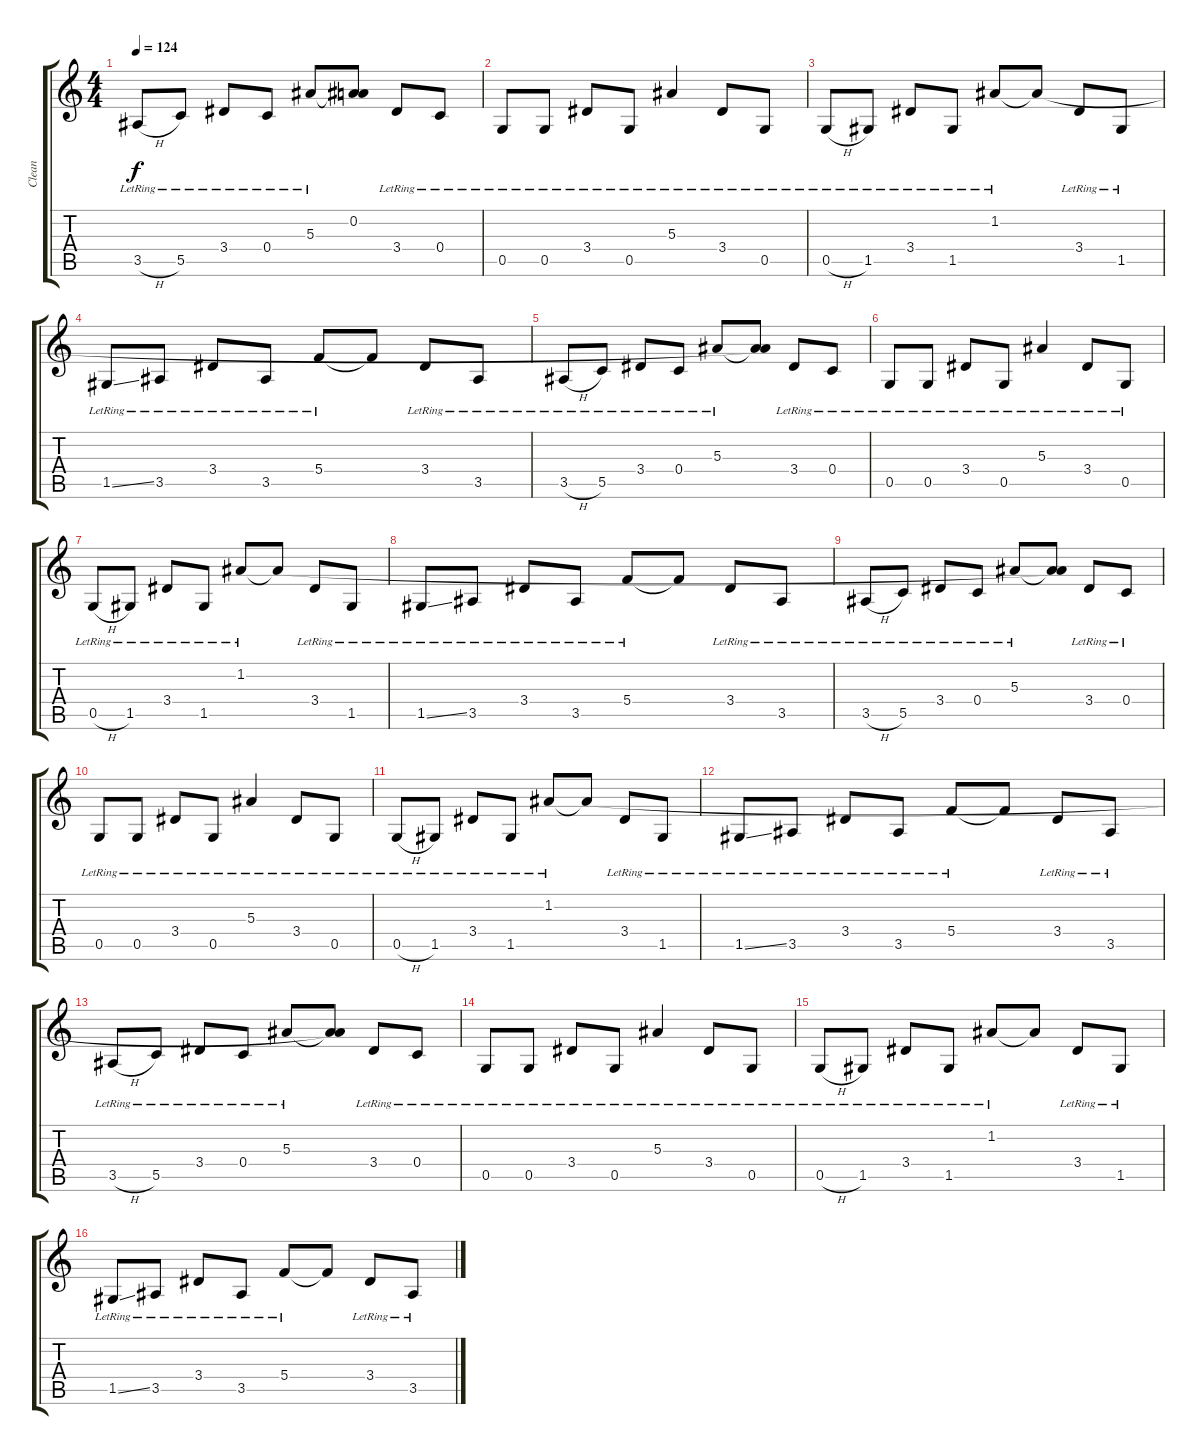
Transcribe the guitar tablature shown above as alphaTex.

\track ("Clean" "Clean") {instrument electricguitarclean}
\staff {score tabs}
\tuning (D4 A3 F3 C3 G2 C2) {hide}
\ts (4 4)
\tempo 124
\clef g2
\ks c
3.5{h lr}.8{dy f instrument electricguitarclean} 5.5{lr}.8 3.4{lr}.8 0.4{lr}.8 5.3{lr}.8 (0.2 5.3{t}).8 3.4{lr}.8 0.4{lr}.8 |
0.5{lr}.8 0.5{lr}.8 3.4{lr}.8 0.5{lr}.8 5.3{lr}.4 3.4{lr}.8 0.5{lr}.8 |
0.5{h lr}.8 1.5{lr}.8 3.4{lr}.8 1.5{lr}.8 1.2{lr}.8 1.2{t}.8 3.4{lr}.8 1.5{lr}.8 |
1.5{ss lr}.8 3.5{lr}.8 3.4{lr}.8 3.5{lr}.8 5.4{lr}.8 5.4{t}.8 3.4{lr}.8 3.5{lr}.8 |
3.5{h lr}.8 5.5{lr}.8 3.4{lr}.8 0.4{lr}.8 5.3{lr}.8 (1.2{t} 5.3{t}).8 3.4{lr}.8 0.4{lr}.8 |
0.5{lr}.8 0.5{lr}.8 3.4{lr}.8 0.5{lr}.8 5.3{lr}.4 3.4{lr}.8 0.5{lr}.8 |
0.5{h lr}.8 1.5{lr}.8 3.4{lr}.8 1.5{lr}.8 1.2{lr}.8 1.2{t}.8 3.4{lr}.8 1.5{lr}.8 |
1.5{ss lr}.8 3.5{lr}.8 3.4{lr}.8 3.5{lr}.8 5.4{lr}.8 5.4{t}.8 3.4{lr}.8 3.5{lr}.8 |
3.5{h lr}.8 5.5{lr}.8 3.4{lr}.8 0.4{lr}.8 5.3{lr}.8 (1.2{t} 5.3{t}).8 3.4{lr}.8 0.4{lr}.8 |
0.5{lr}.8 0.5{lr}.8 3.4{lr}.8 0.5{lr}.8 5.3{lr}.4 3.4{lr}.8 0.5{lr}.8 |
0.5{h lr}.8 1.5{lr}.8 3.4{lr}.8 1.5{lr}.8 1.2{lr}.8 1.2{t}.8 3.4{lr}.8 1.5{lr}.8 |
1.5{ss lr}.8 3.5{lr}.8 3.4{lr}.8 3.5{lr}.8 5.4{lr}.8 5.4{t}.8 3.4{lr}.8 3.5{lr}.8 |
3.5{h lr}.8 5.5{lr}.8 3.4{lr}.8 0.4{lr}.8 5.3{lr}.8 (1.2{t} 5.3{t}).8 3.4{lr}.8 0.4{lr}.8 |
0.5{lr}.8 0.5{lr}.8 3.4{lr}.8 0.5{lr}.8 5.3{lr}.4 3.4{lr}.8 0.5{lr}.8 |
0.5{h lr}.8 1.5{lr}.8 3.4{lr}.8 1.5{lr}.8 1.2{lr}.8 1.2{t}.8 3.4{lr}.8 1.5{lr}.8 |
1.5{ss lr}.8 3.5{lr}.8 3.4{lr}.8 3.5{lr}.8 5.4{lr}.8 5.4{t}.8 3.4{lr}.8 3.5{lr}.8
